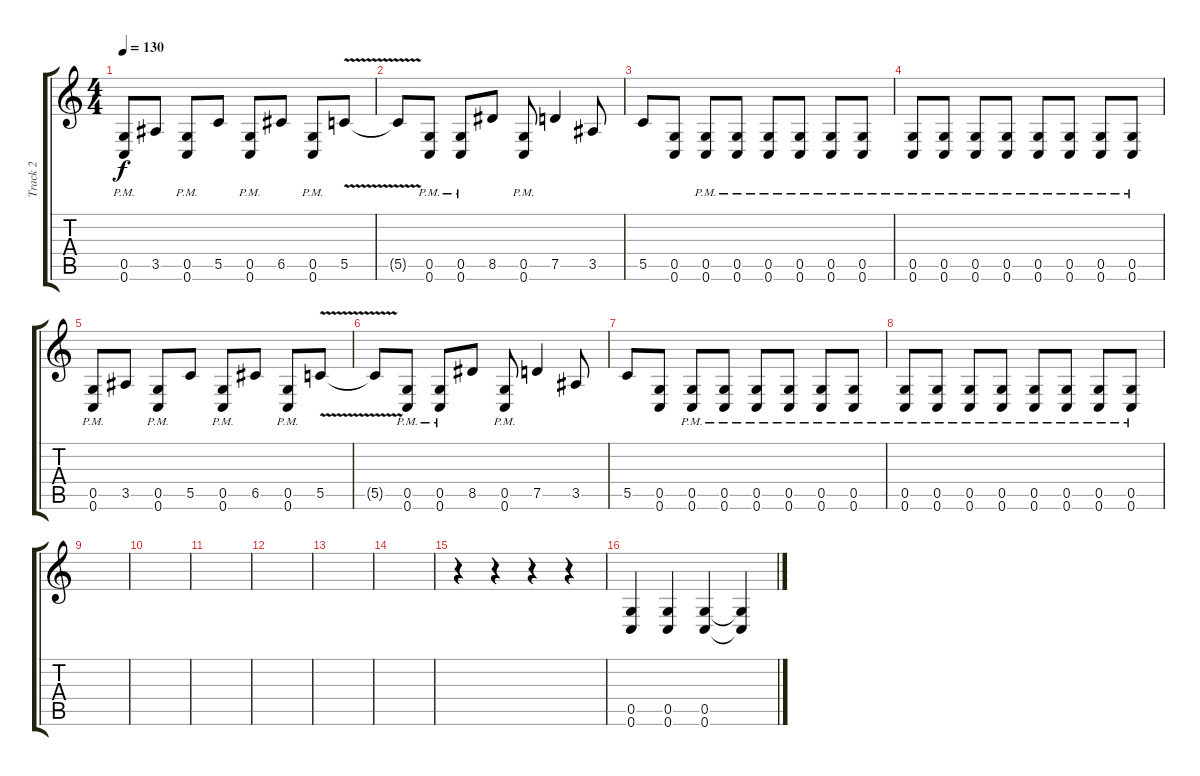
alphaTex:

\track ("Track 2" "Track 2") {instrument distortionguitar}
\staff {score tabs}
\tuning (D4 A3 F3 C3 G2 C2) {hide}
\ts (4 4)
\tempo 130
\clef g2
\ks c
(0.5{pm} 0.6{pm}).8{dy f} 3.5.8 (0.5{pm} 0.6{pm}).8 5.5.8 (0.5{pm} 0.6{pm}).8 6.5.8 (0.5{pm} 0.6{pm}).8 5.5{v}.8 |
5.5{t}.8 (0.5{pm} 0.6{pm}).8 (0.5{pm} 0.6{pm}).8 8.5.8 (0.5{pm} 0.6{pm}).8 7.5.4 3.5.8 |
5.5.8 (0.5 0.6).8 (0.5{pm} 0.6{pm}).8 (0.5{pm} 0.6{pm}).8 (0.5{pm} 0.6{pm}).8 (0.5{pm} 0.6{pm}).8 (0.5{pm} 0.6{pm}).8 (0.5{pm} 0.6{pm}).8 |
(0.5{pm} 0.6{pm}).8 (0.5{pm} 0.6{pm}).8 (0.5{pm} 0.6{pm}).8 (0.5{pm} 0.6{pm}).8 (0.5{pm} 0.6{pm}).8 (0.5{pm} 0.6{pm}).8 (0.5{pm} 0.6{pm}).8 (0.5{pm} 0.6{pm}).8 |
(0.5{pm} 0.6{pm}).8 3.5.8 (0.5{pm} 0.6{pm}).8 5.5.8 (0.5{pm} 0.6{pm}).8 6.5.8 (0.5{pm} 0.6{pm}).8 5.5{v}.8 |
5.5{t}.8 (0.5{pm} 0.6{pm}).8 (0.5{pm} 0.6{pm}).8 8.5.8 (0.5{pm} 0.6{pm}).8 7.5.4 3.5.8 |
5.5.8 (0.5 0.6).8 (0.5{pm} 0.6{pm}).8 (0.5{pm} 0.6{pm}).8 (0.5{pm} 0.6{pm}).8 (0.5{pm} 0.6{pm}).8 (0.5{pm} 0.6{pm}).8 (0.5{pm} 0.6{pm}).8 |
(0.5{pm} 0.6{pm}).8 (0.5{pm} 0.6{pm}).8 (0.5{pm} 0.6{pm}).8 (0.5{pm} 0.6{pm}).8 (0.5{pm} 0.6{pm}).8 (0.5{pm} 0.6{pm}).8 (0.5{pm} 0.6{pm}).8 (0.5{pm} 0.6{pm}).8 |
|
|
|
|
|
|
r.4 r.4 r.4 r.4 |
(0.5 0.6).4 (0.5 0.6).4 (0.5 0.6).4 (0.5{t} 0.6{t}).4
